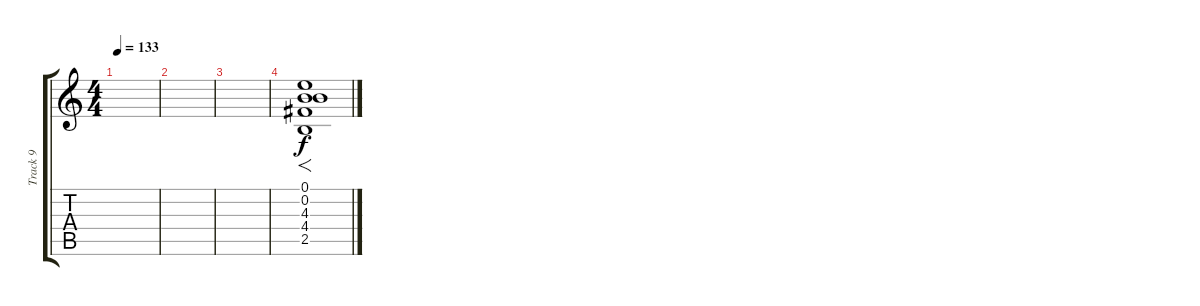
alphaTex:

\track ("Track 9" "Track 9") {instrument distortionguitar}
\staff {score tabs}
\tuning (E4 B3 G3 D3 A2 E2) {hide}
\ts (4 4)
\tempo 133
\clef g2
\ks c
|
|
|
(0.1 0.2 4.3 4.4 2.5).1{f}
